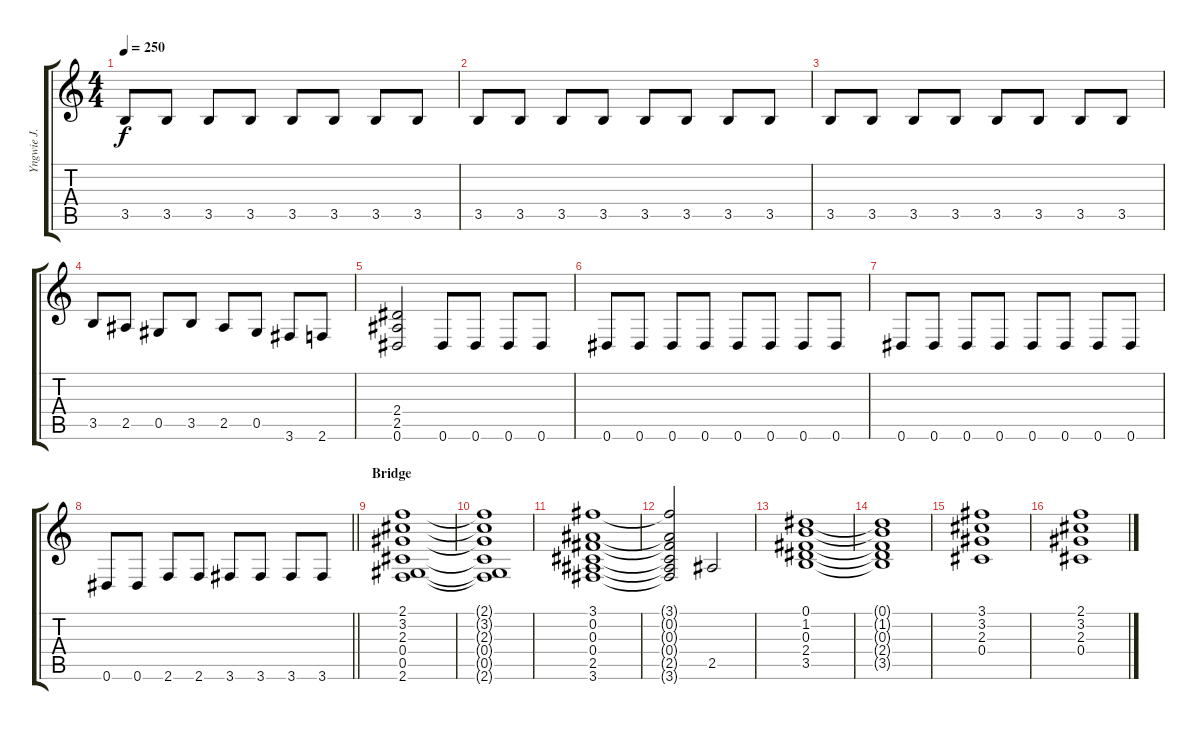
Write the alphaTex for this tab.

\track ("Yngwie J. Malmsteen" "Yngwie J. ") {instrument overdrivenguitar}
\staff {score tabs}
\tuning (Eb4 Bb3 Gb3 Db3 Ab2 Eb2) {hide}
\ts (4 4)
\tempo 250
\clef g2
\ks c
3.5.8{dy f} 3.5.8 3.5.8 3.5.8 3.5.8 3.5.8 3.5.8 3.5.8 |
3.5.8 3.5.8 3.5.8 3.5.8 3.5.8 3.5.8 3.5.8 3.5.8 |
3.5.8 3.5.8 3.5.8 3.5.8 3.5.8 3.5.8 3.5.8 3.5.8 |
3.5.8 2.5.8 0.5.8 3.5.8 2.5.8 0.5.8 3.6.8 2.6.8 |
(2.4 2.5 0.6).2 0.6.8 0.6.8 0.6.8 0.6.8 |
0.6.8 0.6.8 0.6.8 0.6.8 0.6.8 0.6.8 0.6.8 0.6.8 |
0.6.8 0.6.8 0.6.8 0.6.8 0.6.8 0.6.8 0.6.8 0.6.8 |
\barLineRight lightlight
0.6.8 0.6.8 2.6.8 2.6.8 3.6.8 3.6.8 3.6.8 3.6.8 |
\section ("" "Bridge")
(2.1 3.2 2.3 0.4 0.5 2.6).1 |
(2.1{t} 3.2{t} 2.3{t} 0.4{t} 0.5{t} 2.6{t}).1 |
(3.1 0.2 0.3 0.4 2.5 3.6).1 |
(3.1{t} 0.2{t} 0.3{t} 0.4{t} 2.5{t} 3.6{t}).2 2.5.2 |
(0.1 1.2 0.3 2.4 3.5).1 |
(0.1{t} 1.2{t} 0.3{t} 2.4{t} 3.5{t}).1 |
(3.1 3.2 2.3 0.4).1 |
(2.1 3.2 2.3 0.4).1
